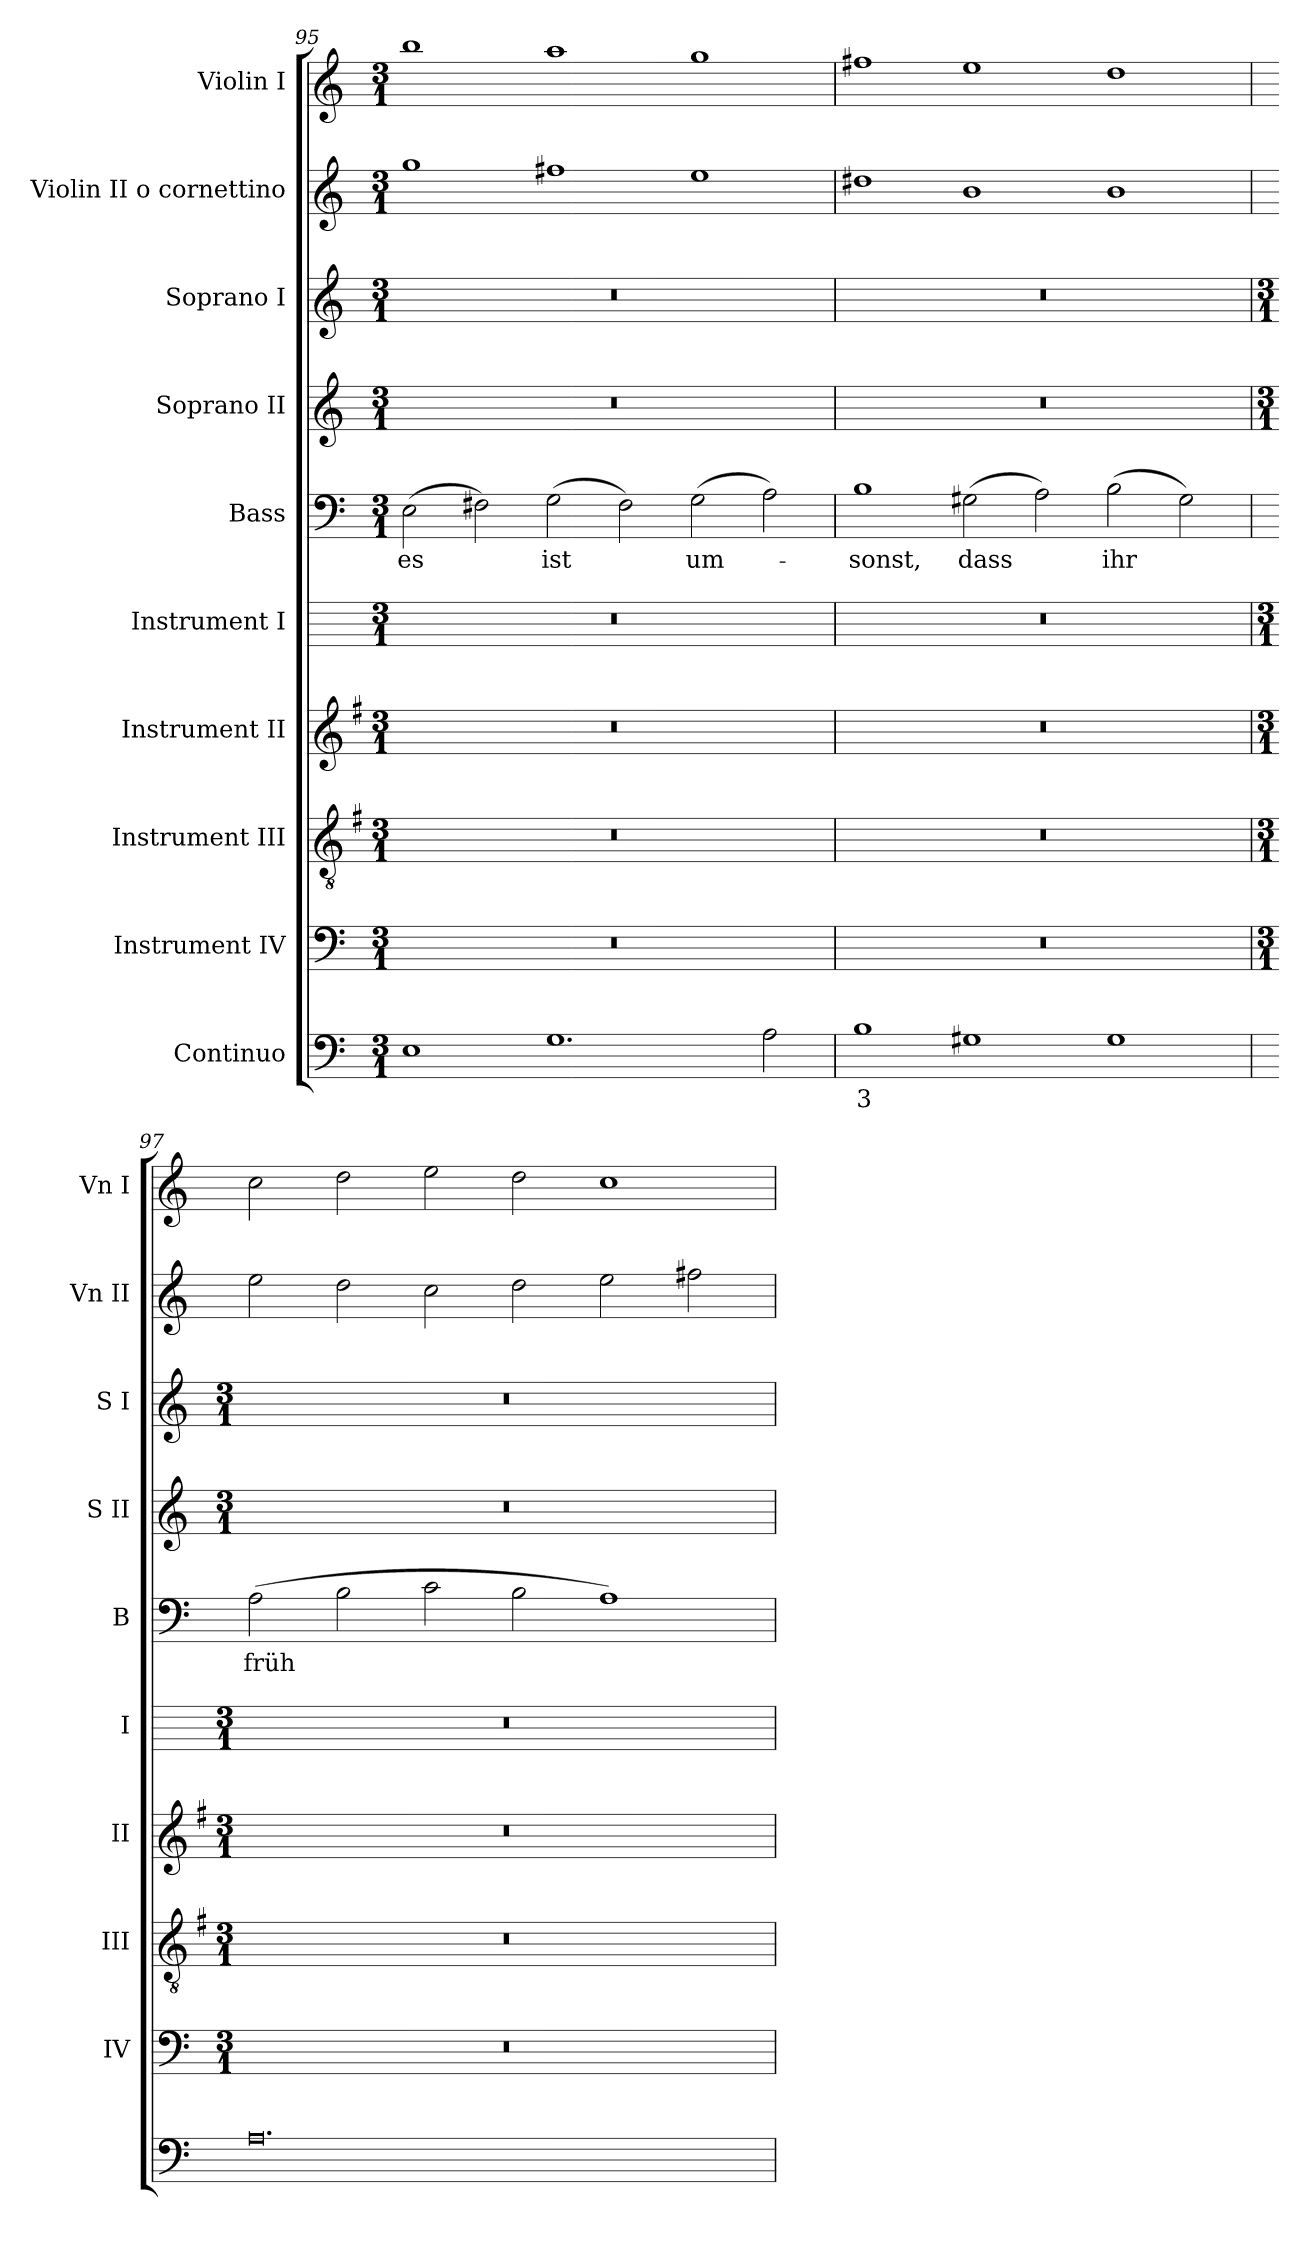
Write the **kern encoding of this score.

**kern	**text	**kern	**kern	**kern	**kern	**kern	**text	**kern	**kern	**kern	**kern
*part10	*part10	*part9	*part8	*part7	*part6	*part5	*part5	*part4	*part3	*part2	*part1
*staff10	*staff10	*staff9	*staff8	*staff7	*staff6	*staff5	*staff5	*staff4	*staff3	*staff2	*staff1
*I"Continuo	*	*I"Instrument IV	*I"Instrument III	*I"Instrument II	*I"Instrument I	*I"Bass	*	*I"Soprano II	*I"Soprano I	*I"Violin II o cornettino	*I"Violin I
*	*	*I'IV	*I'III	*I'II	*I'I	*I'B	*	*I'S II	*I'S I	*I'Vn II	*I'Vn I
*clefF4	*	*clefF4	*clefGv2	*clefG2	*	*clefF4	*	*clefG2	*clefG2	*clefG2	*clefG2
*	*	*	*ITrd4c7	*ITrd4c7	*ITrd4c7	*	*	*	*	*	*
*k[]	*	*k[]	*k[]	*k[]	*	*k[]	*	*k[]	*k[]	*k[]	*k[]
*C:	*	*C:	*C:	*C:	*	*C:	*	*C:	*C:	*C:	*C:
*M3/1	*	*M3/1	*M3/1	*M3/1	*M3/1	*M3/1	*	*M3/1	*M3/1	*M3/1	*M3/1
=95	=95	=95	=95	=95	=95	=95	=95	=95	=95	=95	=95
!	!	!	!	!	!	!	!LO:LY:b	!	!	!	!
1E	.	0.r	0.r	0.r	0.r	(>2E	es	0.r	0.r	1gg	1bb
.	.	.	.	.	.	2F#X)	.	.	.	.	.
!	!	!	!	!	!	!	!LO:LY:b	!	!	!	!
1.G	.	.	.	.	.	(>2G	ist	.	.	1ff#X	1aa
.	.	.	.	.	.	2F#)	.	.	.	.	.
!	!	!	!	!	!	!	!LO:LY:b	!	!	!	!
.	.	.	.	.	.	(>2G	um-	.	.	1ee	1gg
2A	.	.	.	.	.	2A)	.	.	.	.	.
=96	=96	=96	=96	=96	=96	=96	=96	=96	=96	=96	=96
!	!LO:LY:b	!	!	!	!	!	!LO:LY:b	!	!	!	!
1B	3	0.r	0.r	0.r	0.r	1B	sonst,	0.r	0.r	1dd#X	1ff#X
!	!	!	!	!	!	!	!LO:LY:b	!	!	!	!
1G#X	.	.	.	.	.	(>2G#X	dass	.	.	1b	1ee
.	.	.	.	.	.	2A)	.	.	.	.	.
!	!	!	!	!	!	!	!LO:LY:b	!	!	!	!
1G#	.	.	.	.	.	(>2B	ihr	.	.	1b	1dd
.	.	.	.	.	.	2G#)	.	.	.	.	.
!!LO:LB:g=z
=97	=97	=97	=97	=97	=97	=97	=97	=97	=97	=97	=97
*	*	*M3/1	*M3/1	*M3/1	*M3/1	*	*	*M3/1	*M3/1	*	*
!	!	!	!	!	!	!	!LO:LY:b	!	!	!	!
0.A	.	0.r	0.r	0.r	0.r	(>2A	früh	0.r	0.r	2ee	2cc
.	.	.	.	.	.	2B	.	.	.	2dd	2dd
.	.	.	.	.	.	2c	.	.	.	2cc	2ee
.	.	.	.	.	.	2B	.	.	.	2dd	2dd
.	.	.	.	.	.	1A)	.	.	.	2ee	1cc
.	.	.	.	.	.	.	.	.	.	2ff#X	.
=	=	=	=	=	=	=	=	=	=	=	=
*-	*-	*-	*-	*-	*-	*-	*-	*-	*-	*-	*-
